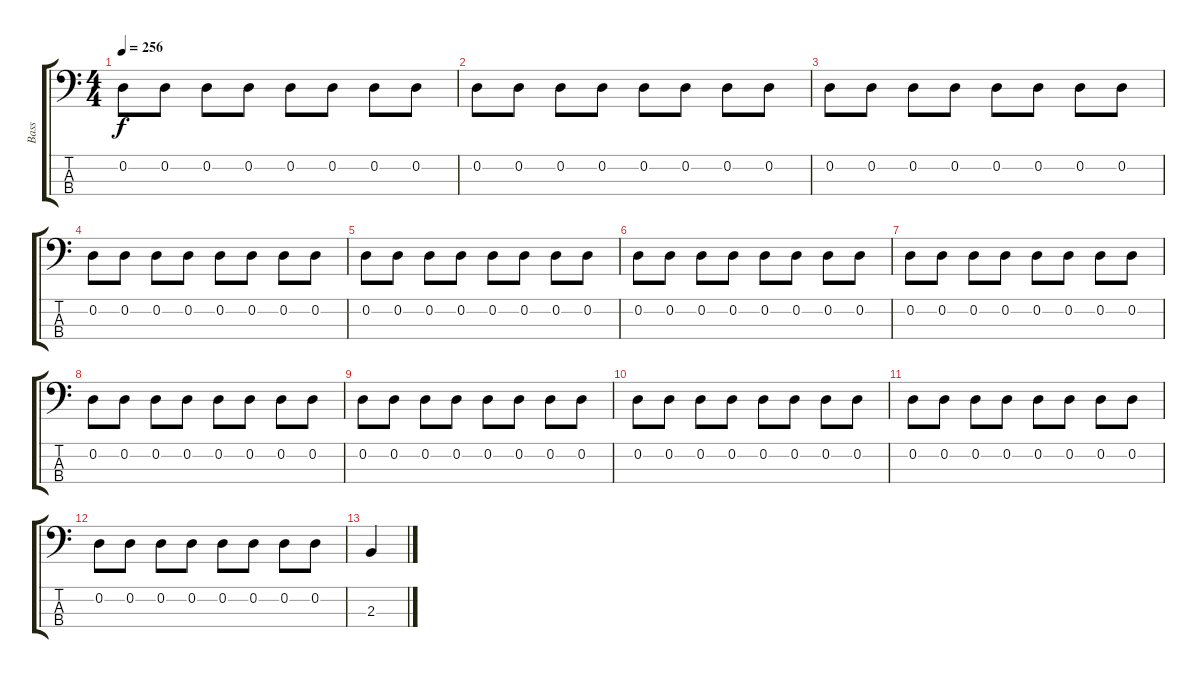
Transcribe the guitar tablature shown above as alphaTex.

\track ("Bass" "Bass") {instrument slapbass1}
\staff {score tabs}
\tuning (G2 D2 A1 E1) {hide}
\ts (4 4)
\tempo 256
\clef f4
\ks c
0.2.8{dy f} 0.2.8 0.2.8 0.2.8 0.2.8 0.2.8 0.2.8 0.2.8 |
0.2.8 0.2.8 0.2.8 0.2.8 0.2.8 0.2.8 0.2.8 0.2.8 |
0.2.8 0.2.8 0.2.8 0.2.8 0.2.8 0.2.8 0.2.8 0.2.8 |
0.2.8 0.2.8 0.2.8 0.2.8 0.2.8 0.2.8 0.2.8 0.2.8 |
0.2.8 0.2.8 0.2.8 0.2.8 0.2.8 0.2.8 0.2.8 0.2.8 |
0.2.8 0.2.8 0.2.8 0.2.8 0.2.8 0.2.8 0.2.8 0.2.8 |
0.2.8 0.2.8 0.2.8 0.2.8 0.2.8 0.2.8 0.2.8 0.2.8 |
0.2.8 0.2.8 0.2.8 0.2.8 0.2.8 0.2.8 0.2.8 0.2.8 |
0.2.8 0.2.8 0.2.8 0.2.8 0.2.8 0.2.8 0.2.8 0.2.8 |
0.2.8 0.2.8 0.2.8 0.2.8 0.2.8 0.2.8 0.2.8 0.2.8 |
0.2.8 0.2.8 0.2.8 0.2.8 0.2.8 0.2.8 0.2.8 0.2.8 |
0.2.8 0.2.8 0.2.8 0.2.8 0.2.8 0.2.8 0.2.8 0.2.8 |
2.3.4
